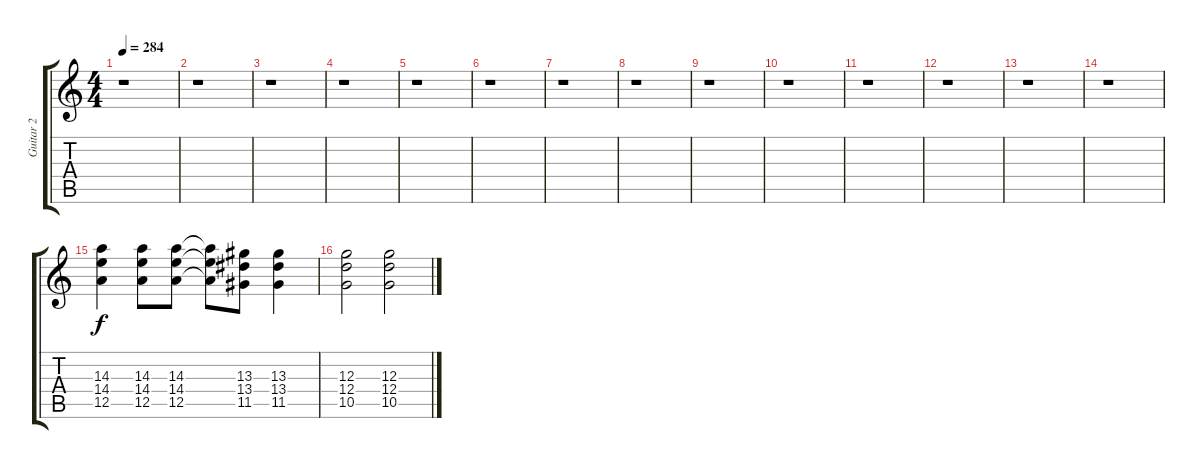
\track ("Guitar 2" "Guitar 2") {instrument distortionguitar}
\staff {score tabs}
\tuning (E4 B3 G3 D3 A2 E2) {hide}
\ts (4 4)
\tempo 284
\clef g2
\ks c
r.1{dy f} |
r.1 |
r.1 |
r.1 |
r.1 |
r.1 |
r.1 |
r.1 |
r.1 |
r.1 |
r.1 |
r.1 |
r.1 |
r.1 |
(14.3 14.4 12.5).4 (14.3 14.4 12.5).8 (14.3 14.4 12.5).8 (14.3{t} 14.4{t} 12.5{t}).8 (13.3 13.4 11.5).8 (13.3 13.4 11.5).4 |
(12.3 12.4 10.5).2 (12.3 12.4 10.5).2
